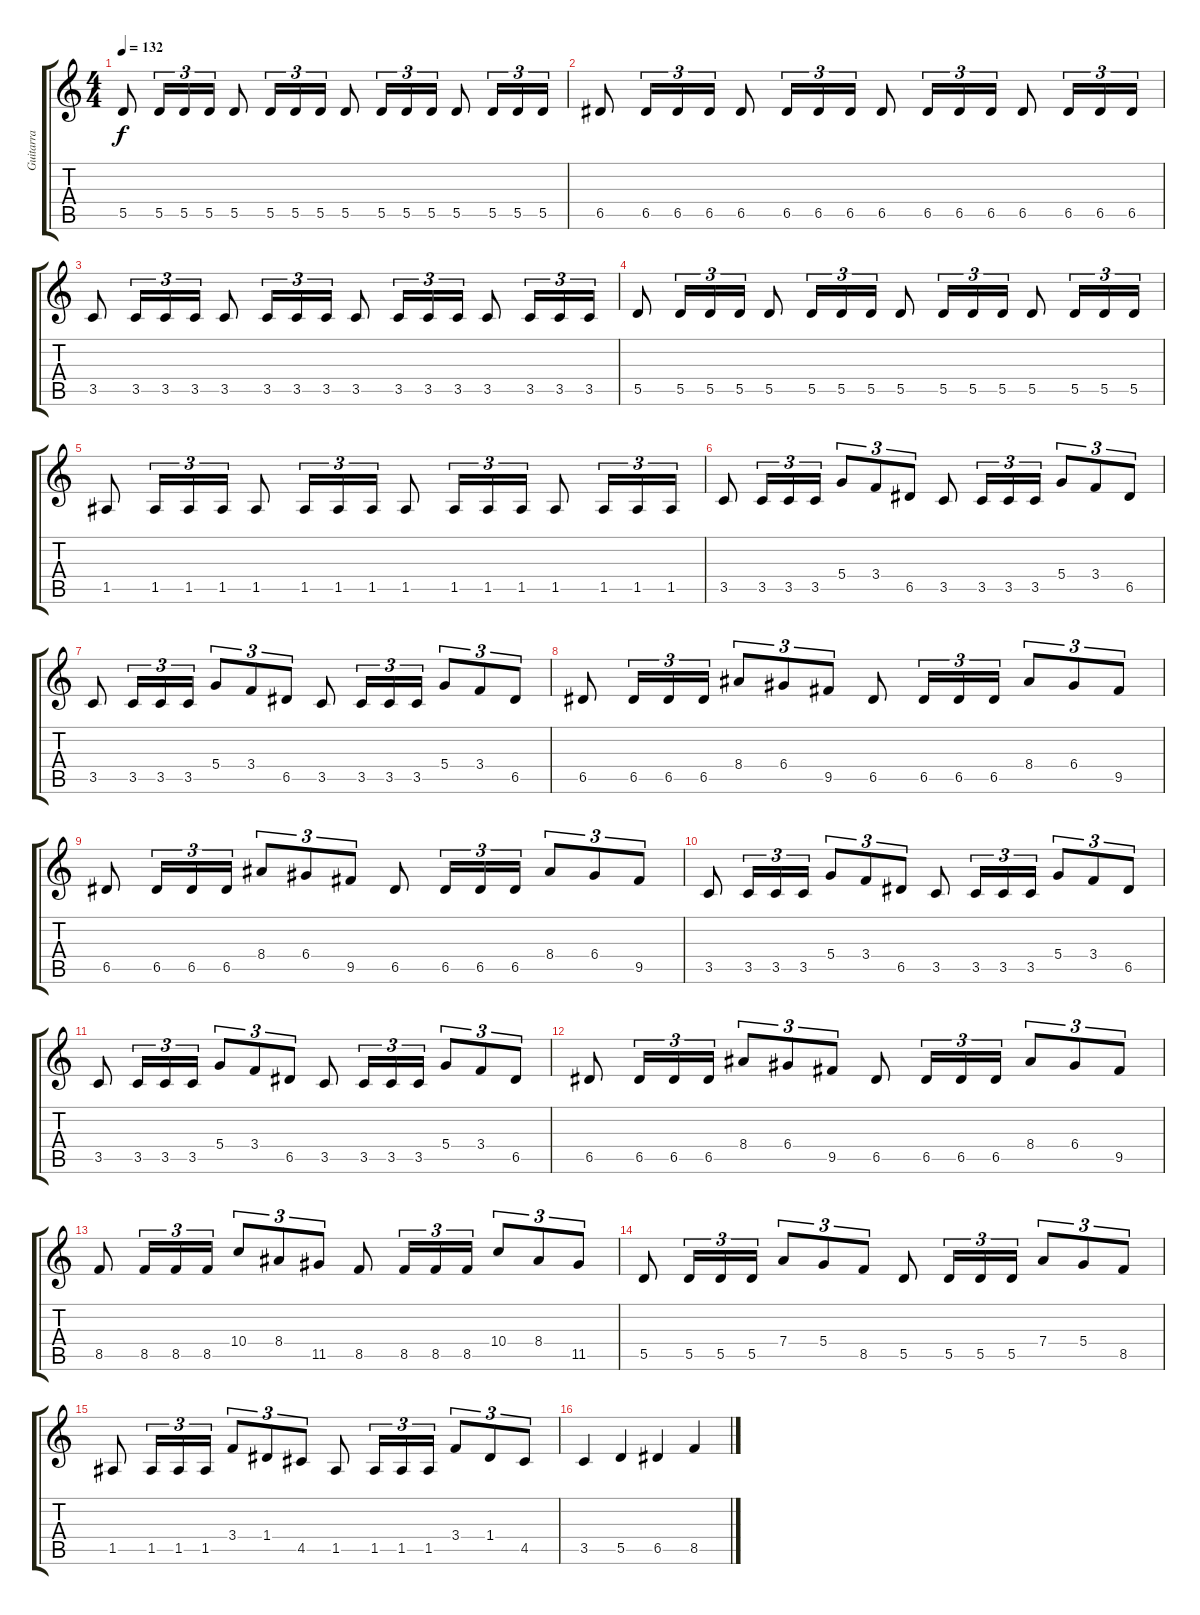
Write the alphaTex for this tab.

\track ("Guitarra" "Guitarra") {instrument distortionguitar}
\staff {score tabs}
\tuning (E4 B3 G3 D3 A2 E2) {hide}
\ts (4 4)
\tempo 132
\clef g2
\ks c
5.5.8{dy f} 5.5.16{tu (3 2)} 5.5.16{tu (3 2)} 5.5.16{tu (3 2)} 5.5.8 5.5.16{tu (3 2)} 5.5.16{tu (3 2)} 5.5.16{tu (3 2)} 5.5.8 5.5.16{tu (3 2)} 5.5.16{tu (3 2)} 5.5.16{tu (3 2)} 5.5.8 5.5.16{tu (3 2)} 5.5.16{tu (3 2)} 5.5.16{tu (3 2)} |
6.5.8 6.5.16{tu (3 2)} 6.5.16{tu (3 2)} 6.5.16{tu (3 2)} 6.5.8 6.5.16{tu (3 2)} 6.5.16{tu (3 2)} 6.5.16{tu (3 2)} 6.5.8 6.5.16{tu (3 2)} 6.5.16{tu (3 2)} 6.5.16{tu (3 2)} 6.5.8 6.5.16{tu (3 2)} 6.5.16{tu (3 2)} 6.5.16{tu (3 2)} |
3.5.8 3.5.16{tu (3 2)} 3.5.16{tu (3 2)} 3.5.16{tu (3 2)} 3.5.8 3.5.16{tu (3 2)} 3.5.16{tu (3 2)} 3.5.16{tu (3 2)} 3.5.8 3.5.16{tu (3 2)} 3.5.16{tu (3 2)} 3.5.16{tu (3 2)} 3.5.8 3.5.16{tu (3 2)} 3.5.16{tu (3 2)} 3.5.16{tu (3 2)} |
5.5.8 5.5.16{tu (3 2)} 5.5.16{tu (3 2)} 5.5.16{tu (3 2)} 5.5.8 5.5.16{tu (3 2)} 5.5.16{tu (3 2)} 5.5.16{tu (3 2)} 5.5.8 5.5.16{tu (3 2)} 5.5.16{tu (3 2)} 5.5.16{tu (3 2)} 5.5.8 5.5.16{tu (3 2)} 5.5.16{tu (3 2)} 5.5.16{tu (3 2)} |
1.5.8 1.5.16{tu (3 2)} 1.5.16{tu (3 2)} 1.5.16{tu (3 2)} 1.5.8 1.5.16{tu (3 2)} 1.5.16{tu (3 2)} 1.5.16{tu (3 2)} 1.5.8 1.5.16{tu (3 2)} 1.5.16{tu (3 2)} 1.5.16{tu (3 2)} 1.5.8 1.5.16{tu (3 2)} 1.5.16{tu (3 2)} 1.5.16{tu (3 2)} |
3.5.8 3.5.16{tu (3 2)} 3.5.16{tu (3 2)} 3.5.16{tu (3 2)} 5.4.8{tu (3 2)} 3.4.8{tu (3 2)} 6.5.8{tu (3 2)} 3.5.8 3.5.16{tu (3 2)} 3.5.16{tu (3 2)} 3.5.16{tu (3 2)} 5.4.8{tu (3 2)} 3.4.8{tu (3 2)} 6.5.8{tu (3 2)} |
3.5.8 3.5.16{tu (3 2)} 3.5.16{tu (3 2)} 3.5.16{tu (3 2)} 5.4.8{tu (3 2)} 3.4.8{tu (3 2)} 6.5.8{tu (3 2)} 3.5.8 3.5.16{tu (3 2)} 3.5.16{tu (3 2)} 3.5.16{tu (3 2)} 5.4.8{tu (3 2)} 3.4.8{tu (3 2)} 6.5.8{tu (3 2)} |
6.5.8 6.5.16{tu (3 2)} 6.5.16{tu (3 2)} 6.5.16{tu (3 2)} 8.4.8{tu (3 2)} 6.4.8{tu (3 2)} 9.5.8{tu (3 2)} 6.5.8 6.5.16{tu (3 2)} 6.5.16{tu (3 2)} 6.5.16{tu (3 2)} 8.4.8{tu (3 2)} 6.4.8{tu (3 2)} 9.5.8{tu (3 2)} |
6.5.8 6.5.16{tu (3 2)} 6.5.16{tu (3 2)} 6.5.16{tu (3 2)} 8.4.8{tu (3 2)} 6.4.8{tu (3 2)} 9.5.8{tu (3 2)} 6.5.8 6.5.16{tu (3 2)} 6.5.16{tu (3 2)} 6.5.16{tu (3 2)} 8.4.8{tu (3 2)} 6.4.8{tu (3 2)} 9.5.8{tu (3 2)} |
3.5.8 3.5.16{tu (3 2)} 3.5.16{tu (3 2)} 3.5.16{tu (3 2)} 5.4.8{tu (3 2)} 3.4.8{tu (3 2)} 6.5.8{tu (3 2)} 3.5.8 3.5.16{tu (3 2)} 3.5.16{tu (3 2)} 3.5.16{tu (3 2)} 5.4.8{tu (3 2)} 3.4.8{tu (3 2)} 6.5.8{tu (3 2)} |
3.5.8 3.5.16{tu (3 2)} 3.5.16{tu (3 2)} 3.5.16{tu (3 2)} 5.4.8{tu (3 2)} 3.4.8{tu (3 2)} 6.5.8{tu (3 2)} 3.5.8 3.5.16{tu (3 2)} 3.5.16{tu (3 2)} 3.5.16{tu (3 2)} 5.4.8{tu (3 2)} 3.4.8{tu (3 2)} 6.5.8{tu (3 2)} |
6.5.8 6.5.16{tu (3 2)} 6.5.16{tu (3 2)} 6.5.16{tu (3 2)} 8.4.8{tu (3 2)} 6.4.8{tu (3 2)} 9.5.8{tu (3 2)} 6.5.8 6.5.16{tu (3 2)} 6.5.16{tu (3 2)} 6.5.16{tu (3 2)} 8.4.8{tu (3 2)} 6.4.8{tu (3 2)} 9.5.8{tu (3 2)} |
8.5.8 8.5.16{tu (3 2)} 8.5.16{tu (3 2)} 8.5.16{tu (3 2)} 10.4.8{tu (3 2)} 8.4.8{tu (3 2)} 11.5.8{tu (3 2)} 8.5.8 8.5.16{tu (3 2)} 8.5.16{tu (3 2)} 8.5.16{tu (3 2)} 10.4.8{tu (3 2)} 8.4.8{tu (3 2)} 11.5.8{tu (3 2)} |
5.5.8 5.5.16{tu (3 2)} 5.5.16{tu (3 2)} 5.5.16{tu (3 2)} 7.4.8{tu (3 2)} 5.4.8{tu (3 2)} 8.5.8{tu (3 2)} 5.5.8 5.5.16{tu (3 2)} 5.5.16{tu (3 2)} 5.5.16{tu (3 2)} 7.4.8{tu (3 2)} 5.4.8{tu (3 2)} 8.5.8{tu (3 2)} |
1.5.8 1.5.16{tu (3 2)} 1.5.16{tu (3 2)} 1.5.16{tu (3 2)} 3.4.8{tu (3 2)} 1.4.8{tu (3 2)} 4.5.8{tu (3 2)} 1.5.8 1.5.16{tu (3 2)} 1.5.16{tu (3 2)} 1.5.16{tu (3 2)} 3.4.8{tu (3 2)} 1.4.8{tu (3 2)} 4.5.8{tu (3 2)} |
3.5.4 5.5.4 6.5.4 8.5.4
